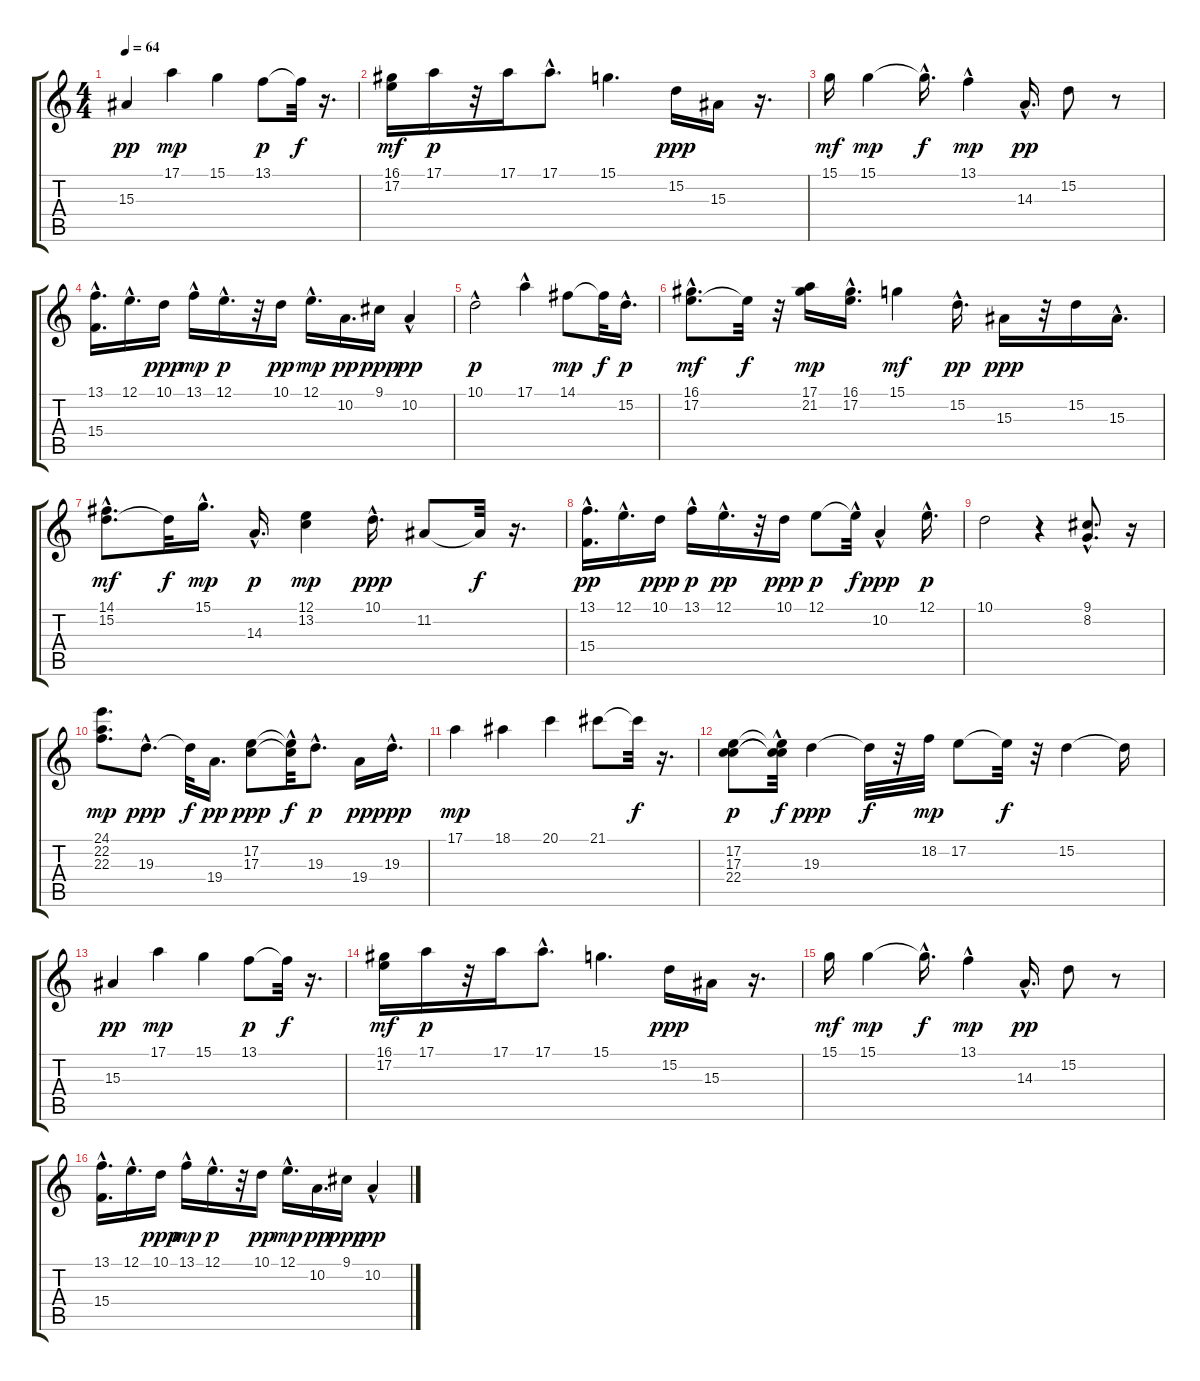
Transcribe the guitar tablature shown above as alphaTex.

\track "" {instrument rockorgan}
\staff {score tabs}
\tuning (E4 B3 G3 D3 A2 E2) {hide}
\ts (4 4)
\tempo 64
\clef g2
\ks c
15.3.4{dy pp} 17.1.4{dy mp} 15.1.4 13.1.8{dy p} 13.1{t}.32{dy f} r.16{d} |
(16.1 17.2).16{dy mf} 17.1.16{dy p} r.32 17.1.16 17.1{hac}.8{d} 15.1.4{d} 15.2.16{dy ppp} 15.3.16 r.16{d} |
15.1.16{dy mf} 15.1.4{dy mp} 15.1{hac t}.16{d dy f} 13.1{hac}.4{dy mp} 14.3{hac}.16{d dy pp} 15.2.8 r.8 |
(13.1{hac} 15.4).16{d} 12.1{hac}.16{d} 10.1.16{dy ppp} 13.1{hac}.16{dy mp} 12.1{hac}.16{d dy p} r.32 10.1.16{dy pp} 12.1{hac}.16{d dy mp} 10.2.16{d dy pp} 9.1.16{dy ppp} 10.2{hac}.4{dy pp} |
10.1{hac}.2{dy p} 17.1{hac}.4 14.1.8{dy mp} 14.1{t}.32{dy f} 15.2{hac}.16{d dy p} |
(16.1 17.2{hac}).8{d dy mf} 17.2{t}.32{dy f} r.32 (17.1 21.2).16{dy mp} (16.1 17.2{hac}).16{d} 15.1.4{dy mf} 15.2{hac}.16{d dy pp} 15.3.16{dy ppp} r.32 15.2.16 15.3{hac}.16{d} |
(14.1 15.2{hac}).8{d dy mf} 15.2{t}.32{dy f} 15.1{hac}.16{d dy mp} 14.3{hac}.16{d dy p} (12.1 13.2).4{dy mp} 10.1{hac}.16{d dy ppp} 11.2.8 11.2{t}.32{dy f} r.16{d} |
(13.1{hac} 15.4).16{d dy pp} 12.1{hac}.16{d} 10.1.16{dy ppp} 13.1{hac}.16{dy p} 12.1{hac}.16{d dy pp} r.32 10.1.16{dy ppp} 12.1.8{dy p} 12.1{hac t}.32{dy f} 10.2{hac}.4{dy ppp} 12.1{hac}.16{d dy p} |
10.1.2 r.4 (9.1{hac} 8.2{hac}).8{d} r.16 |
(24.1 22.2 22.3).8{d dy mp} 19.3{hac}.8{d dy ppp} 19.3{t}.32{dy f} 19.4.16{d dy pp} (17.2 17.3).8{dy ppp} (17.2{hac t} 17.3{hac t}).32{dy f} 19.3{hac}.8{d dy p} 19.4.16{dy pp} 19.3{hac}.16{d dy ppp} |
17.1.4{dy mp} 18.1.4 20.1.4 21.1.8 21.1{t}.32{dy f} r.16{d} |
(17.2 17.3 22.4).8{dy p} (17.2{t} 17.3{t} 22.4{hac t}).32{dy f} 19.3.4{dy ppp} 19.3{t}.32{dy f} r.32 18.2.32{dy mp} 17.2.8 17.2{t}.32{dy f} r.32 15.2.4 15.2{t}.16 |
15.3.4{dy pp} 17.1.4{dy mp} 15.1.4 13.1.8{dy p} 13.1{t}.32{dy f} r.16{d} |
(16.1 17.2).16{dy mf} 17.1.16{dy p} r.32 17.1.16 17.1{hac}.8{d} 15.1.4{d} 15.2.16{dy ppp} 15.3.16 r.16{d} |
15.1.16{dy mf} 15.1.4{dy mp} 15.1{hac t}.16{d dy f} 13.1{hac}.4{dy mp} 14.3{hac}.16{d dy pp} 15.2.8 r.8 |
(13.1{hac} 15.4).16{d} 12.1{hac}.16{d} 10.1.16{dy ppp} 13.1{hac}.16{dy mp} 12.1{hac}.16{d dy p} r.32 10.1.16{dy pp} 12.1{hac}.16{d dy mp} 10.2.16{d dy pp} 9.1.16{dy ppp} 10.2{hac}.4{dy pp}
